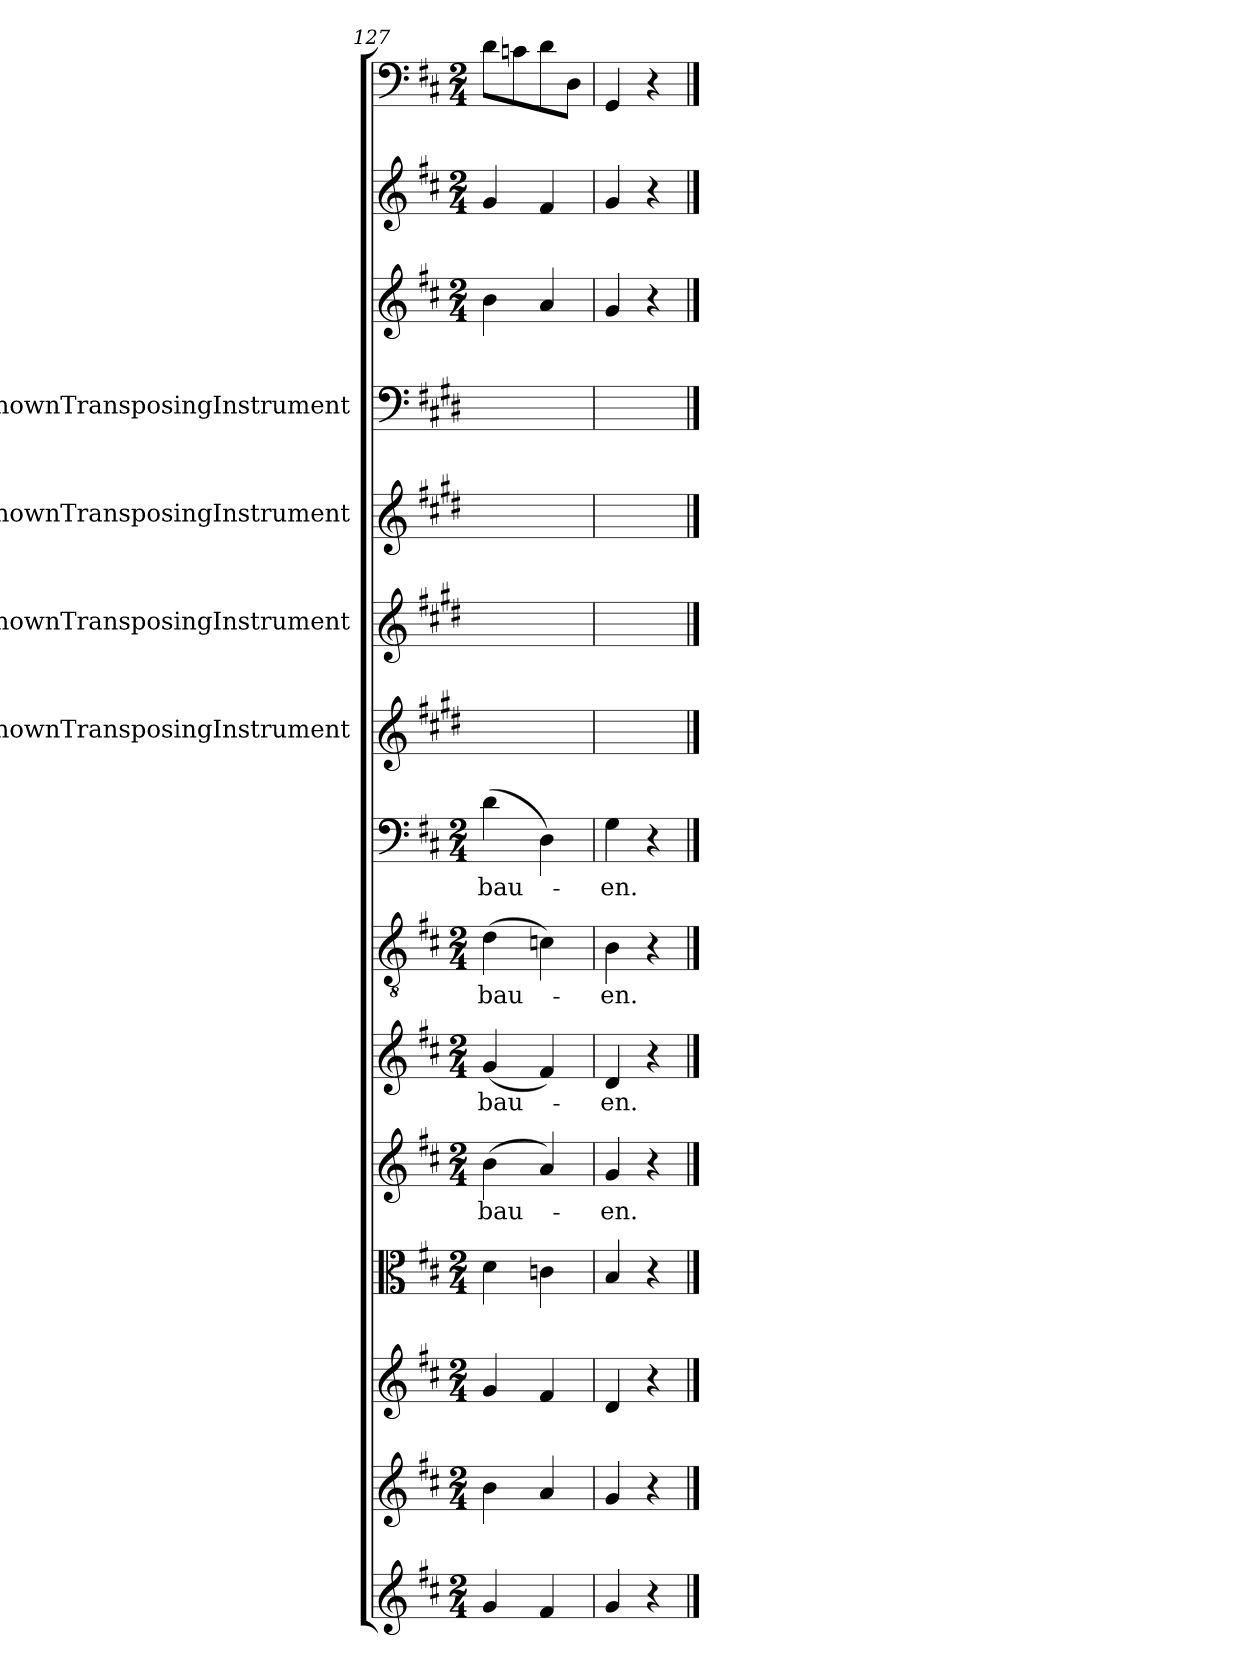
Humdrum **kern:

**kern	**kern	**kern	**kern	**kern	**text	**kern	**text	**kern	**text	**kern	**text	**kern	**kern	**kern	**kern	**kern	**kern	**kern
*part15	*part14	*part13	*part12	*part11	*part11	*part10	*part10	*part9	*part9	*part8	*part8	*part7	*part6	*part5	*part4	*part3	*part2	*part1
*staff15	*staff14	*staff13	*staff12	*staff11	*staff11	*staff10	*staff10	*staff9	*staff9	*staff8	*staff8	*staff7	*staff6	*staff5	*staff4	*staff3	*staff2	*staff1
*	*	*	*	*	*	*	*	*	*	*	*	*I"UnknownTransposingInstrument	*I"UnknownTransposingInstrument	*I"UnknownTransposingInstrument	*I"UnknownTransposingInstrument	*	*	*
*clefG2	*clefG2	*clefG2	*clefC3	*clefG2	*	*clefG2	*	*clefGv2	*	*clefF4	*	*clefG2	*clefG2	*clefG2	*clefF4	*clefG2	*clefG2	*clefF4
*	*	*	*	*	*	*	*	*	*	*	*	*ITrd1c2	*ITrd1c2	*ITrd1c2	*ITrd1c2	*	*	*
*k[f#c#]	*k[f#c#]	*k[f#c#]	*k[f#c#]	*k[f#c#]	*	*k[f#c#]	*	*k[f#c#]	*	*k[f#c#]	*	*k[f#c#]	*k[f#c#]	*k[f#c#]	*k[f#c#]	*k[f#c#]	*k[f#c#]	*k[f#c#]
*D:	*D:	*D:	*D:	*D:	*	*D:	*	*D:	*	*D:	*	*	*	*	*	*D:	*D:	*D:
*M2/4	*M2/4	*M2/4	*M2/4	*M2/4	*	*M2/4	*	*M2/4	*	*M2/4	*	*	*	*	*	*M2/4	*M2/4	*M2/4
=127	=127	=127	=127	=127	=127	=127	=127	=127	=127	=127	=127	=127	=127	=127	=127	=127	=127	=127
4g/	4b\	4g/	4d\	(4b\	bau-	(4g/	bau-	(4d\	bau-	(4d\	bau-	2r	2r	2r	2r	4b\	4g/	8d\L
.	.	.	.	.	.	.	.	.	.	.	.	.	.	.	.	.	.	8cn\
4f#/	4a/	4f#/	4cn\	4a/)	.	4f#/)	.	4cn\)	.	4D\)	.	.	.	.	.	4a/	4f#/	8d\
.	.	.	.	.	.	.	.	.	.	.	.	.	.	.	.	.	.	8D\J
=128	=128	=128	=128	=128	=128	=128	=128	=128	=128	=128	=128	=128	=128	=128	=128	=128	=128	=128
4g/	4g/	4d/	4B/	4g/	-en.	4d/	-en.	4B\	-en.	4G\	-en.	2r	2r	2r	2r	4g/	4g/	4GG/
4r	4r	4r	4r	4r	.	4r	.	4r	.	4r	.	.	.	.	.	4r	4r	4r
==	==	==	==	==	==	==	==	==	==	==	==	==	==	==	==	==	==	==
*-	*-	*-	*-	*-	*-	*-	*-	*-	*-	*-	*-	*-	*-	*-	*-	*-	*-	*-
